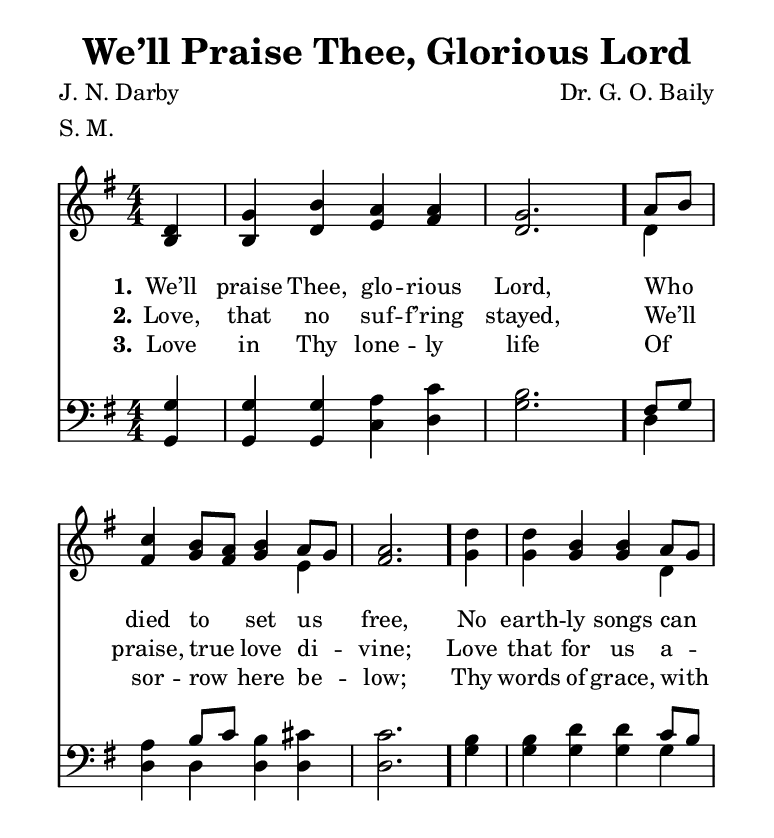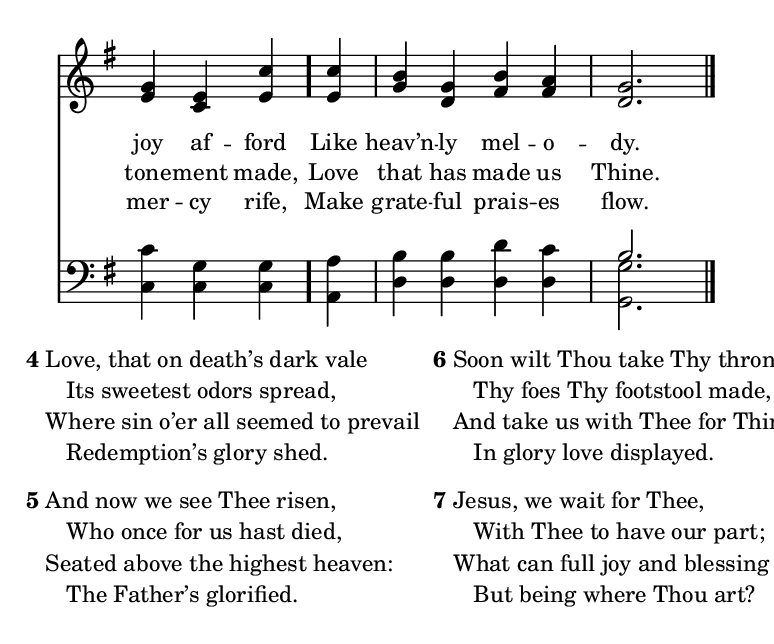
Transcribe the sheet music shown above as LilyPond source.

\include "common/global.ily"
\paper {
  \include "common/paper.ily"
  ragged-bottom = ##t
  score-markup-spacing.padding = 1.9
  score-markup-spacing.basic-distance = 1.9
}

\header{
  hymnnumber = "266"
  title = "We’ll Praise Thee, Glorious Lord"
  tunename = "Armington"
  meter = "S. M."
  poet = "J. N. Darby"
  composer = "Dr. G. O. Baily"
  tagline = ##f
}

global = {
  \include "common/overrides.ily"
  \override Staff.TimeSignature.style = #'numbered
  \time 4/4
  \override Score.MetronomeMark.transparent = ##t % hide all fermata changes too
  \tempo 4=80
  \key g \major
  \partial 4
  \autoBeamOff
}

notesSoprano = {
\global
\relative c' {

  d4 | g b a a | g2.
  a8[ b] | c4 b8[ a] b4 a8[ g] | a2. \eogbreak
  d4 | d b b a8[ g] | g4 e c'
  c4 | b4 g b a | g2.

  \bar "|."

}
}

notesAlto = {
\global
\relative e' {

  b4 | b d e fis | d2.
  d4 | fis g8[ fis] g4 e | fis2.
  g4 | g g g d | e c e
  e4 | g d fis fis | d2.

}
}

notesTenor = {
\global
\relative a {

  g4 | g g a c | b2.
  fis8[ g] | a4 b8[ c] b4 cis | c2.
  b4 | b d d c8[ b] | c4 g g
  a | b b d c | b2.

}
}

notesBass = {
\global
\relative f, {

  g4 | g g c d | g2.
  d4 | d d d d | d2.
  g4 | g g g g | c, c c
  a4 | d d d d | <g g,>2.

}
}

wordsA = \lyricmode {
\set stanza = "1."

We’ll praise Thee, glo -- rious Lord, \bar "."
Who died to set us free, \bar "."
No earth -- ly songs can joy af -- ford \bar "."
Like heav’n -- ly mel -- o -- dy. \bar "."

}

wordsB = \lyricmode {
\set stanza = "2."

Love, that no suf -- f’ring stayed,
We’ll praise, true love di -- vine;
Love that for us a -- tone -- ment made,
Love that has made us Thine.

}

wordsC = \lyricmode {
\set stanza = "3."

Love in Thy lone -- ly life
Of sor -- row here be -- low;
Thy words of grace, with mer -- cy rife,
Make grate -- ful prais -- es flow.

}

wordsD = \markuplist {

\line { Love, that on death’s dark vale }
\line { { \hspace #2 } Its sweetest odors spread, }
\line { Where sin o’er all seemed to prevail }
\line { { \hspace #2 } Redemption’s glory shed. }

}

wordsE = \markuplist {

\line { And now we see Thee risen, }
\line { { \hspace #2 } Who once for us hast died, }
\line { Seated above the highest heaven: }
\line { { \hspace #2 } The Father’s glorified. }

}

wordsF = \markuplist {

\line { Soon wilt Thou take Thy throne, }
\line { { \hspace #2 } Thy foes Thy footstool made, }
\line { And take us with Thee for Thine own, }
\line { { \hspace #2 } In glory love displayed. }

}

wordsG = \markuplist {

\line { Jesus, we wait for Thee, }
\line { { \hspace #2 } With Thee to have our part; }
\line { What can full joy and blessing be }
\line { { \hspace #2 } But being where Thou art? }

}

\score {
  \context ChoirStaff <<
    \context Staff = upper <<
      \set Staff.autoBeaming = ##f
      \set ChoirStaff.systemStartDelimiter = #'SystemStartBar
      \set ChoirStaff.printPartCombineTexts = ##f
      \partcombine #'(2 . 9) \notesSoprano \notesAlto
      \context NullVoice = sopranos { \voiceOne << \notesSoprano >> }
      \context NullVoice = altos { \voiceTwo << \notesAlto >> }
      \context Lyrics = one   \lyricsto sopranos \wordsA
      \context Lyrics = two   \lyricsto sopranos \wordsB
      \context Lyrics = three \lyricsto sopranos \wordsC
    >>
    \context Staff = men <<
      \set Staff.autoBeaming = ##f
      \clef bass
      \set ChoirStaff.printPartCombineTexts = ##f
      \partcombine #'(2 . 9) \notesTenor \notesBass
      \context NullVoice = tenors { \voiceOne << \notesTenor >> }
      \context NullVoice = basses { \voiceTwo << \notesBass >> }
    >>
  >>
  \layout {
    \include "common/layout.ily"
  }
  \midi{
    \include "common/midi.ily"
  }
}

\noPageBreak

\markup { \fill-line {
  \hspace #0.1
  \column {
  \line{ \bold 4 \column { \wordsD } } \combine \null \vspace #0.4
  \line{ \bold 5 \column { \wordsE } }
  }
  \hspace #0.1
  \column {
  \line{ \bold 6 \column { \wordsF } } \combine \null \vspace #0.4
  \line{ \bold 7 \column { \wordsG } }
  }
  \hspace #0.1
} }

\version "2.19.49"  % necessary for upgrading to future LilyPond versions.

% vi:set et ts=2 sw=2 ai nocindent syntax=lilypond:
